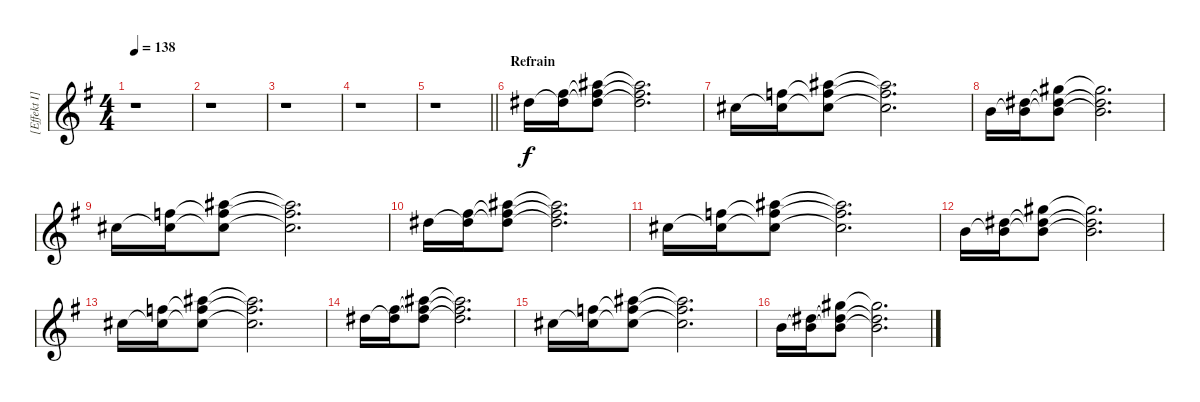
\track ("[Effekt I]" "[Effekt I]") {instrument pad8sweep}
\staff {score}
\tuning (Eb4 Bb3 Gb3 Db3 Ab2 Eb2) {hide}
\ts (4 4)
\tempo 138
\clef g2
\ks eminor
r.1{dy f} |
r.1 |
r.1 |
r.1 |
\barLineRight lightlight
r.1 |
\section ("" "Refrain")
21.3.16 (20.2 21.3{t}).16 (19.1 20.2{t} 21.3{t}).8 (19.1{t} 20.2{t} 21.3{t}).2{d} |
19.3.16 (19.2 19.3{t}).16 (19.1 19.2{t} 19.3{t}).8 (19.1{t} 19.2{t} 19.3{t}).2{d} |
17.3.16 (17.2 17.3{t}).16 (17.1 17.2{t} 17.3{t}).8 (17.1{t} 17.2{t} 17.3{t}).2{d} |
19.3.16 (19.2 19.3{t}).16 (19.1 19.2{t} 19.3{t}).8 (19.1{t} 19.2{t} 19.3{t}).2{d} |
21.3.16 (20.2 21.3{t}).16 (19.1 20.2{t} 21.3{t}).8 (19.1{t} 20.2{t} 21.3{t}).2{d} |
19.3.16 (19.2 19.3{t}).16 (19.1 19.2{t} 19.3{t}).8 (19.1{t} 19.2{t} 19.3{t}).2{d} |
17.3.16 (17.2 17.3{t}).16 (17.1 17.2{t} 17.3{t}).8 (17.1{t} 17.2{t} 17.3{t}).2{d} |
19.3.16 (19.2 19.3{t}).16 (19.1 19.2{t} 19.3{t}).8 (19.1{t} 19.2{t} 19.3{t}).2{d} |
21.3.16 (20.2 21.3{t}).16 (19.1 20.2{t} 21.3{t}).8 (19.1{t} 20.2{t} 21.3{t}).2{d} |
19.3.16 (19.2 19.3{t}).16 (19.1 19.2{t} 19.3{t}).8 (19.1{t} 19.2{t} 19.3{t}).2{d} |
17.3.16 (17.2 17.3{t}).16 (17.1 17.2{t} 17.3{t}).8 (17.1{t} 17.2{t} 17.3{t}).2{d}
